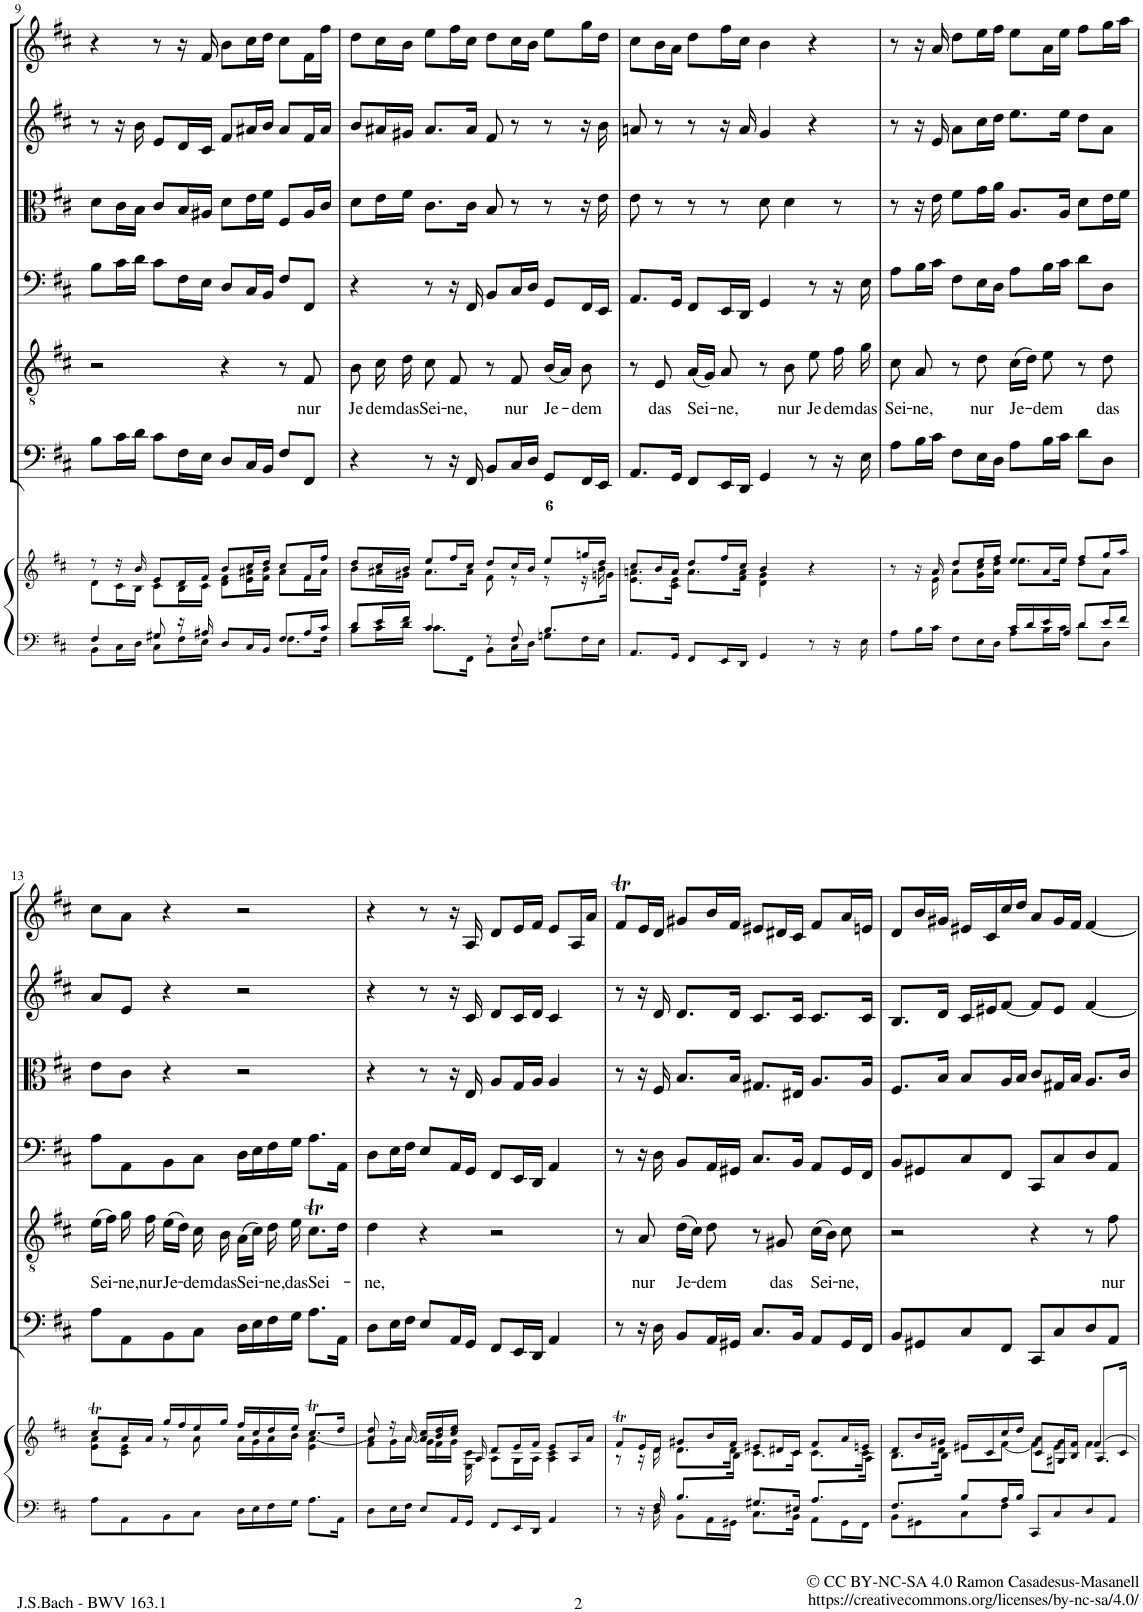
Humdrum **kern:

**kern	**kern	**kern	**kern	**text	**kern	**kern	**kern	**kern
*part7	*part7	*part6	*part5	*part5	*part4	*part3	*part2	*part1
*staff8	*staff7	*staff6	*staff5	*staff5	*staff4	*staff3	*staff2	*staff1
*I"Piano reduction	*	*I"Continuo	*I"Tenore	*	*I"Violoncello	*I"Viola	*I"Violino	*I"Oboe d'amore
*I'Pno	*	*	*	*	*I'Vc	*I'Vla	*I'Vln	*I'Ob
!!LO:PB:g=z
*clefF4	*clefG2	*clefF4	*clefGv2	*	*clefF4	*clefC3	*clefG2	*clefG2
*	*	*Trd7c12	*	*	*	*	*	*
*k[f#c#]	*k[f#c#]	*k[f#c#]	*k[f#c#]	*	*k[f#c#]	*k[f#c#]	*k[f#c#]	*k[f#c#]
*M4/4	*M4/4	*M4/4	*M4/4	*	*M4/4	*M4/4	*M4/4	*M4/4
*met(c)	*met(c)	*met(c)	*met(c)	*	*met(c)	*met(c)	*met(c)	*met(c)
=9	=9	=9	=9	=9	=9	=9	=9	=9
*^	*^	*	*	*	*	*	*	*
4F#/	8BB\L	8r	8d\L	8B\L	2r	.	8B\L	8d\L	8r	4r
.	16C#\L	16r	16c#\L	16c#\L	.	.	16c#\L	16c#\L	16r	.
.	16D\JJ	16b/	16B\JJ	16d\JJ	.	.	16d\JJ	16B\JJ	16b\	.
8G#X/	8C#\L	8e/L	8c#\L	8c#\L	.	.	8c#\L	8c#/L	8e/L	8r
16r	16F#\L	16d/L	16B\L	16F#\L	.	.	16F#\L	16B/L	16d/L	16r
16A#X/	16E\JJ	16f#/JJ	16c#\JJ	16E\JJ	.	.	16E\JJ	16A#X/JJ	16c#/JJ	16f#/
8D/L	4ryy	8b/L	8d\ 8f#\L	8D/L	4r	.	8D/L	8d\L	8f#/L	8b\L
16C#/L	.	16cc#/L	16e\ 16a#X\L	16C#/L	.	.	16C#/L	16e\L	16a#X/L	16cc#\L
16BB/JJ	.	16dd/JJ	16f#\ 16b\JJ	16BB/JJ	.	.	16BB/JJ	16f#\JJ	16b/JJ	16dd\JJ
8F#/L	8.F#\L	8cc#/L	8a#\L	8F#/L	8r	.	8F#/L	8F#/L	8a#/L	8cc#\L
!	!	!	!	!	!	!LO:LY:b	!	!	!	!
16A#/L	.	16f#/L	16f#\L	8FF#/J	8F#/	nur	8FF#/J	16A#/L	16f#/L	16f#\L
16c#/JJ	16F#\Jk	16ff#/JJ	16a#\JJ	.	.	.	.	16c#/JJ	16a#/JJ	16ff#\JJ
=10	=10	=10	=10	=10	=10	=10	=10	=10	=10	=10
*	*	*	*^	*	*	*	*	*	*	*
!	!	!	!	!	!	!	!LO:LY:b	!	!	!	!
8d/L	8B\L	8dd/L	8b\L	2...ryy	4r	8B\	Je-	4r	8d\L	8b/L	8dd\L
!	!	!	!	!	!	!	!LO:LY:b	!	!	!	!
16e/L	16c#\L	16cc#/L	16a#X\L	.	.	16c#\	-dem	.	16e\L	16a#X/L	16cc#\L
!	!	!	!	!	!	!	!LO:LY:b	!	!	!	!
16f#/JJ	16d\JJ	16b/JJ	16g#X\JJ	.	.	16d\	das	.	16f#\JJ	16g#X/JJ	16b\JJ
!	!	!	!	!	!	!	!LO:LY:b	!	!	!	!
4c#/	8.c#\L	8ee/L	8.a#\L	.	8r	8c#\	Sei-	8r	8.c#\L	8.a#/L	8ee\L
!	!	!	!	!	!	!	!LO:LY:b	!	!	!	!
.	.	16ff#/L	.	.	16r	8F#/	-ne,	16r	.	.	16ff#\L
.	16FF#\Jk	16cc#/JJ	16a#\Jk	.	16FF#/	.	.	16FF#/	16c#\Jk	16a#/Jk	16cc#\JJ
8r	8BB\L	8dd/L	8f#\	.	8BB/L	8r	.	8BB/L	8B/	8f#/	8dd\L
!	!	!	!	!	!	!	!LO:LY:b	!	!	!	!
8F#/	16C#\L	16cc#/L	8r	.	16C#/L	8F#/	nur	16C#/L	8r	8r	16cc#\L
.	16D\JJ	16b/JJ	.	.	16D/JJ	.	.	16D/JJ	.	.	16b\JJ
!	!	!	!	!	!	!	!LO:LY:b	!	!	!	!
8.B/L	8Gn\L	8ee/L	8r	.	8GG/L	(16B/LL	Je-	8GG/L	8r	8r	8ee\L
.	.	.	.	.	.	16A/JJ)	.	.	.	.	.
!	!	!	!	!	!	!	!LO:LY:b	!	!	!	!
.	16F#\L	16ggn/L	16r	.	16FF#/L	8B\	-dem	16FF#/L	16r	16r	16gg\L
16ryy	16E\JJ	16dd/JJ	16b\	16gn\Jk	16EE/JJ	.	.	16EE/JJ	16e\	16b\	16dd\JJ
*v	*v	*	*	*	*	*	*	*	*	*	*
*	*	*v	*v	*	*	*	*	*	*	*
=11	=11	=11	=11	=11	=11	=11	=11	=11	=11
8.AA/L	8cc#/L	8.e\ 8.an\L	8.AA/L	8r	.	8.AA/L	8e\	8an/	8cc#\L
!	!	!	!	!	!LO:LY:b	!	!	!	!
.	16b/L	.	.	8E/	das	.	8r	8r	16b\L
16GG/Jk	16a/JJ	16c#\ 16e\Jk	16GG/Jk	.	.	16GG/Jk	.	.	16a\JJ
!	!	!	!	!	!LO:LY:b	!	!	!	!
8FF#/L	8dd/L	8.a\L	8FF#/L	(16A/LL	Sei-	8FF#/L	8r	8r	8dd\L
.	.	.	.	16G/JJ)	.	.	.	.	.
!	!	!	!	!	!LO:LY:b	!	!	!	!
16EE/L	16ff#/L	.	16EE/L	8A/	-ne,	16EE/L	8r	16r	16ff#\L
16DD/JJ	16cc#/JJ	16f#\ 16a\Jk	16DD/JJ	.	.	16DD/JJ	.	16a/	16cc#\JJ
4GG/	4b/	4d\ 4g\	4GG/	8r	.	4GG/	8d\	4g/	4b\
!	!	!	!	!	!LO:LY:b	!	!	!	!
.	.	.	.	8B\	nur	.	4d\	.	.
!	!	!	!	!	!LO:LY:b	!	!	!	!
8r	4r	4ryy	8r	8e\	Je-	8r	.	4r	4r
!	!	!	!	!	!LO:LY:b	!	!	!	!
16r	.	.	16r	16f#\	-dem	16r	8r	.	.
!	!	!	!	!	!LO:LY:b	!	!	!	!
16E\	.	.	16E\	16g\	das	16E\	.	.	.
=12	=12	=12	=12	=12	=12	=12	=12	=12	=12
*^	*	*	*	*	*	*	*	*	*
!	!	!	!	!	!	!LO:LY:b	!	!	!	!
2ryy	8A\L	8r	8ryy	8A\L	8c#\	Sei-	8A\L	8r	8r	8r
!	!	!	!	!	!	!LO:LY:b	!	!	!	!
.	16B\L	16r	16ryy	16B\L	8A/	-ne,	16B\L	16r	16r	16r
.	16c#\JJ	16a/	16e\	16c#\JJ	.	.	16c#\JJ	16e\	16e/	16a/
.	8F#\L	8dd/L	8a\L	8F#\L	8r	.	8F#\L	8f#\L	8a\L	8dd\L
!	!	!	!	!	!	!LO:LY:b	!	!	!	!
.	16E\L	16ee/L	16g\ 16cc#\L	16E\L	8d\	nur	16E\L	16g\L	16cc#\L	16ee\L
.	16D\JJ	16ff#/JJ	16a\ 16dd\JJ	16D\JJ	.	.	16D\JJ	16a\JJ	16dd\JJ	16ff#\JJ
!	!	!	!	!	!	!LO:LY:b	!	!	!	!
16c#/LL	8A\L	8ee/L	8.ee\L	8A\L	(16c#\LL	Je-	8A\L	8.A/L	8.ee\L	8ee\L
16d/	.	.	.	.	16d\JJ)	.	.	.	.	.
!	!	!	!	!	!	!LO:LY:b	!	!	!	!
16e/	16B\L	16a/L	.	16B\L	8e\	-dem	16B\L	.	.	16a\L
16A/JJ	16c#\JJ	16ee/JJ	16ee\Jk	16c#\JJ	.	.	16c#\JJ	16A/Jk	16ee\Jk	16ee\JJ
8d/L	8d\L	8ff#/L	8dd\L	8d\L	8r	.	8d\L	8d\L	8dd\L	8ff#\L
!	!	!	!	!	!	!LO:LY:b	!	!	!	!
16e/L	8D\J	16gg/L	8a\J	8D\J	8d\	das	8D\J	16e\L	8a\J	16gg\L
16f#/JJ	.	16aa/JJ	.	.	.	.	.	16f#\JJ	.	16aa\JJ
*v	*v	*	*	*	*	*	*	*	*	*
!!LO:LB:g=z
=13	=13	=13	=13	=13	=13	=13	=13	=13	=13
!	!	!	!	!	!LO:LY:b	!	!	!	!
8A\L	8cc#t/L	8e\ 8a\L	8A\L	(16e\LL	Sei-	8A\L	8e\L	8a/L	8cc#\L
.	.	.	.	16f#\JJ)	.	.	.	.	.
!	!	!	!	!	!LO:LY:b	!	!	!	!
8AA\	16a/L	8c#\ 8e\J	8AA\	16g\	-ne,	8AA\	8c#\J	8e/J	8a\J
!	!	!	!	!	!LO:LY:b	!	!	!	!
.	16a/JJ	.	.	16f#\	nur	.	.	.	.
!	!	!	!	!	!LO:LY:b	!	!	!	!
8BB\	16gg/LL	8r	8BB\	(16e\LL	Je-	8BB\	4r	4r	4r
.	16ff#/	.	.	16d\JJ)	.	.	.	.	.
!	!	!	!	!	!LO:LY:b	!	!	!	!
8C#\J	16ee/	8a\	8C#\J	16c#\	-dem	8C#\J	.	.	.
!	!	!	!	!	!LO:LY:b	!	!	!	!
.	16gg/JJ	.	.	16B\	das	.	.	.	.
!	!	!	!	!	!LO:LY:b	!	!	!	!
16D\LL	16ff#/LL	16a\LL	16D\LL	(16A\LL	Sei-	16D\LL	2r	2r	2r
16E\	16cc#/	16g\	16E\	16c#\JJ)	.	16E\	.	.	.
!	!	!	!	!	!LO:LY:b	!	!	!	!
16F#\	16dd/	16a\	16F#\	16d\	-ne,	16F#\	.	.	.
!	!	!	!	!	!LO:LY:b	!	!	!	!
16G\JJ	16ee/JJ	16b\JJ	16G\JJ	16e\	das	16G\JJ	.	.	.
!	!	!	!	!	!LO:LY:b	!	!	!	!
8.A\L	8.cc#t/L	4e\ [4a\	8.A\L	8.c#t\L	Sei-	8.A\L	.	.	.
16AA\Jk	16dd/Jk	.	16AA\Jk	16d\Jk	.	16AA\Jk	.	.	.
=14	=14	=14	=14	=14	=14	=14	=14	=14	=14
!	!	!	!	!	!LO:LY:b	!	!	!	!
8D\L	8a/] 8dd/	8f#\L	8D\L	4d\	-ne,	8D\L	4r	4r	4r
16E\L	16r	16g\L	16E\L	.	.	16E\L	.	.	.
16F#\JJ	16a/	[16a\JJ	16F#\JJ	.	.	16F#\JJ	.	.	.
8E/L	16a/] 16cc#/LL	16g\LL	8E/L	4r	.	8E/L	8r	8r	8r
.	16b/ 16dd/	16f#\	.	.	.	.	.	.	.
16AA/L	16cc#/ 16ee/JJ	16g\JJ	16AA/L	.	.	16AA/L	16r	16r	16r
16GG/JJ	16A/	16E\ 16c#\	16GG/JJ	.	.	16GG/JJ	16E/	16c#/	16A/
8FF#/L	8d/L	8A\L	8FF#/L	2r	.	8FF#/L	8A/L	8d/L	8d/L
16EE/L	16e/L	16G\L	16EE/L	.	.	16EE/L	16G/L	16c#/L	16e/L
16DD/JJ	16f#/JJ	16A\JJ	16DD/JJ	.	.	16DD/JJ	16A/JJ	16d/JJ	16f#/JJ
4AA/	8e/L	4A\ 4c#\	4AA/	.	.	4AA/	4A/	4c#/	8e/L
.	16A/L	.	.	.	.	.	.	.	16A/L
.	16a/JJ	.	.	.	.	.	.	.	16a/JJ
=15	=15	=15	=15	=15	=15	=15	=15	=15	=15
*^	*	*^	*	*	*	*	*	*	*
8r	8ryy	8f#t/L	8r	4..ryy	8r	8r	.	8r	8r	8r	8f#t/L
!	!	!	!	!	!	!	!LO:LY:b	!	!	!	!
16r	16ryy	16e/L	16r	.	16r	8A/	nur	16r	16r	16r	16e/L
16F#/	16D\	16d/JJ	16d\	.	16D\	.	.	16D\	16F#/	16d/	16d/JJ
!	!	!	!	!	!	!	!LO:LY:b	!	!	!	!
8.B/L	8BB\L	8g#X/L	8.d\L	.	8BB/L	(16d\LL	Je-	8BB/L	8.B/L	8.d/L	8g#X/L
.	.	.	.	.	.	16c#\JJ)	.	.	.	.	.
!	!	!	!	!	!	!	!LO:LY:b	!	!	!	!
.	16AA\L	16b/L	.	.	16AA/L	8d\	-dem	16AA/L	.	.	16b/L
16ryy	16GG#X\JJ	16f#/JJ	16d\Jk	16B\Jk	16GG#X/JJ	.	.	16GG#X/JJ	16B/Jk	16d/Jk	16f#/JJ
8.G#X/L	8.C#\L	8e#X/L	8.c#\L	4..ryy	8.C#/L	8r	.	8.C#/L	8.G#X/L	8.c#/L	8e#X/L
!	!	!	!	!	!	!	!LO:LY:b	!	!	!	!
.	.	16d#X/L	.	.	.	8G#X/	das	.	.	.	16d#X/L
16E#X/Jk	16BB\Jk	16c#/JJ	16c#\Jk	.	16BB/Jk	.	.	16BB/Jk	16E#X/Jk	16c#/Jk	16c#/JJ
!	!	!	!	!	!	!	!LO:LY:b	!	!	!	!
8.A/L	8AA\L	8f#/L	8.c#\L	.	8AA/L	(16c#\LL	Sei-	8AA/L	8.A/L	8.c#/L	8f#/L
.	.	.	.	.	.	16B\JJ)	.	.	.	.	.
!	!	!	!	!	!	!	!LO:LY:b	!	!	!	!
.	16GG#\L	16a/L	.	.	16GG#/L	8c#\	-ne,	16GG#/L	.	.	16a/L
16ryy	16FF#\JJ	16en/JJ	16c#\Jk	16A\Jk	16FF#/JJ	.	.	16FF#/JJ	16A/Jk	16c#/Jk	16en/JJ
=16	=16	=16	=16	=16	=16	=16	=16	=16	=16	=16	=16
*	*	*	*	*^	*	*	*	*	*	*	*
8.F#/L	8BB\L	8d/L	8.B\L	8.ryy	2.ryy	8BB/L	2r	.	8BB/L	8.F#/L	8.B/L	8d/L
.	8GG#X\	16b/L	.	.	.	8GG#X/	.	.	8GG#X/	.	.	16b/L
16ryy	.	16g#X/JJ	16d\Jk	16B\Jk	.	.	.	.	.	16B/Jk	16d/Jk	16g#X/JJ
8B/L	8C#\	16e#X/LL	8e#\L	2.ryy	.	8C#/	.	.	8C#/	8B/L	16c#/LL	16e#X/LL
.	.	16c#/	.	.	.	.	.	.	.	.	16e#X/J	16c#/
16A/L	8F#\J	16cc#/	[8f#\J	.	.	8FF#/J	.	.	8FF#/J	16A/L	[8f#/J	16cc#/
16B/JJ	.	16dd/JJ	.	.	.	.	.	.	.	16B/JJ	.	16dd/JJ
8CC#/L	4ryy	8c#/ 8a/L	8f#\L]	.	.	8CC#/L	4r	.	8CC#/L	8c#/L	8f#/L]	8a/L
8C#/	.	16G#X/ 16g#/L	8e#\J	.	.	8C#/	.	.	8C#/	16G#X/L	8e#/J	16g#/L
.	.	16B/ 16f#/JJ	.	.	.	.	.	.	.	16B/JJ	.	16f#/JJ
8D/	4ryy	[4f#/	4f#\	.	8.A/L	8D/	8r	.	8D/	8.A/L	[4f#/	[4f#/
!	!	!	!	!	!	!	!	!LO:LY:b	!	!	!	!
8AA/J	.	.	.	.	.	8AA/J	8f#\	nur	8AA/J	.	.	.
.	.	.	.	.	16c#/Jk	.	.	.	.	16c#/Jk	.	.
*v	*v	*	*	*	*	*	*	*	*	*	*	*
*	*v	*v	*v	*v	*	*	*	*	*	*	*
=	=	=	=	=	=	=	=	=
*-	*-	*-	*-	*-	*-	*-	*-	*-
